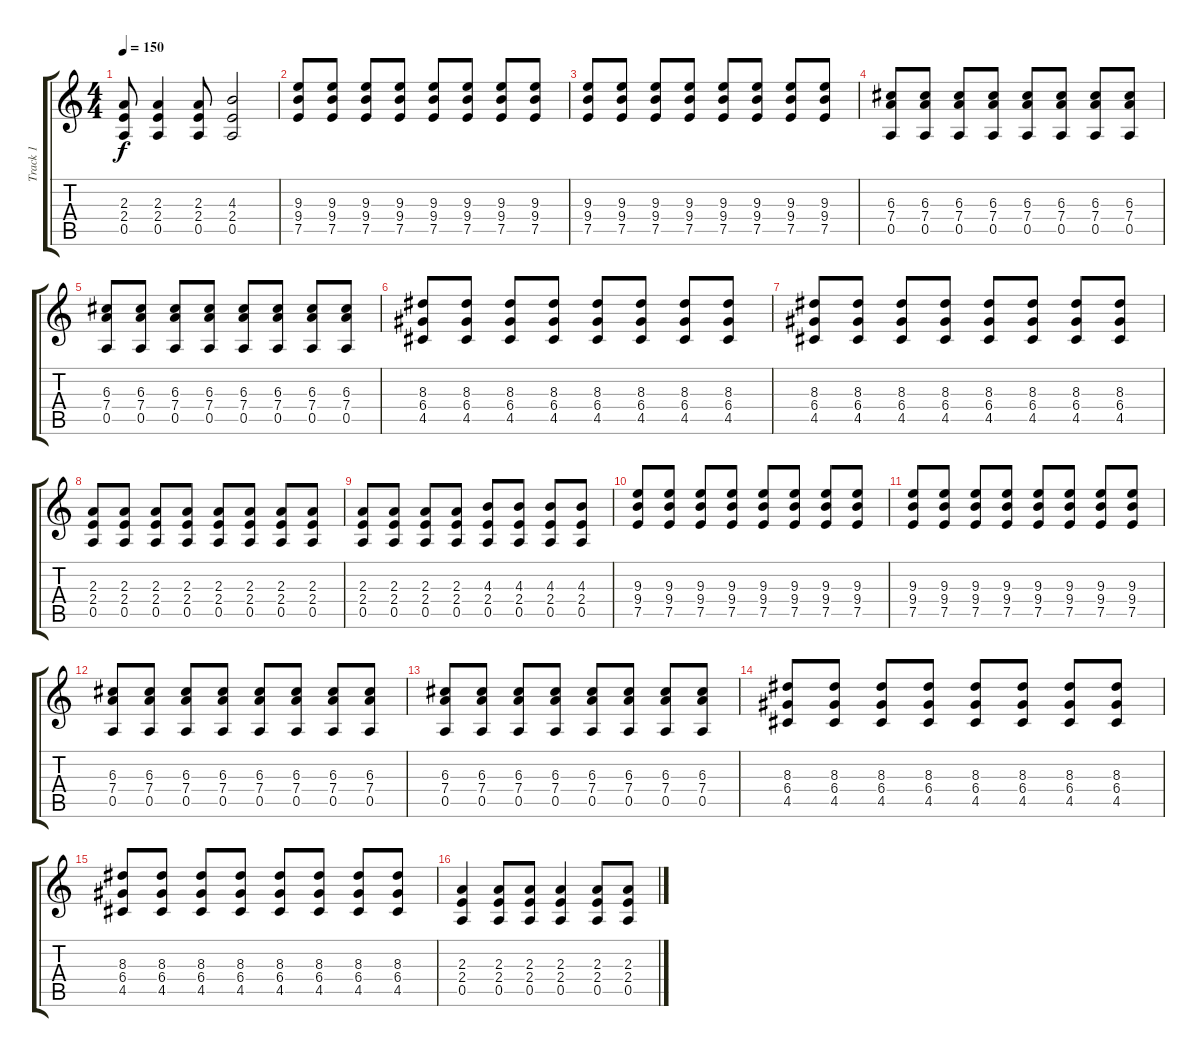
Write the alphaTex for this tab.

\track ("Track 1" "Track 1") {instrument overdrivenguitar}
\staff {score tabs}
\tuning (E4 B3 G3 D3 A2 E2) {hide}
\ts (4 4)
\tempo 150
\clef g2
\ks c
(2.3{t} 2.4{t} 0.5{t}).8{dy f} (2.3 2.4 0.5).4 (2.3 2.4 0.5).8 (4.3 2.4 0.5).2 |
(9.3 9.4 7.5).8 (9.3 9.4 7.5).8 (9.3 9.4 7.5).8 (9.3 9.4 7.5).8 (9.3 9.4 7.5).8 (9.3 9.4 7.5).8 (9.3 9.4 7.5).8 (9.3 9.4 7.5).8 |
(9.3 9.4 7.5).8 (9.3 9.4 7.5).8 (9.3 9.4 7.5).8 (9.3 9.4 7.5).8 (9.3 9.4 7.5).8 (9.3 9.4 7.5).8 (9.3 9.4 7.5).8 (9.3 9.4 7.5).8 |
(6.3 7.4 0.5).8 (6.3 7.4 0.5).8 (6.3 7.4 0.5).8 (6.3 7.4 0.5).8 (6.3 7.4 0.5).8 (6.3 7.4 0.5).8 (6.3 7.4 0.5).8 (6.3 7.4 0.5).8 |
(6.3 7.4 0.5).8 (6.3 7.4 0.5).8 (6.3 7.4 0.5).8 (6.3 7.4 0.5).8 (6.3 7.4 0.5).8 (6.3 7.4 0.5).8 (6.3 7.4 0.5).8 (6.3 7.4 0.5).8 |
(8.3 6.4 4.5).8 (8.3 6.4 4.5).8 (8.3 6.4 4.5).8 (8.3 6.4 4.5).8 (8.3 6.4 4.5).8 (8.3 6.4 4.5).8 (8.3 6.4 4.5).8 (8.3 6.4 4.5).8 |
(8.3 6.4 4.5).8 (8.3 6.4 4.5).8 (8.3 6.4 4.5).8 (8.3 6.4 4.5).8 (8.3 6.4 4.5).8 (8.3 6.4 4.5).8 (8.3 6.4 4.5).8 (8.3 6.4 4.5).8 |
(2.3 2.4 0.5).8 (2.3 2.4 0.5).8 (2.3 2.4 0.5).8 (2.3 2.4 0.5).8 (2.3 2.4 0.5).8 (2.3 2.4 0.5).8 (2.3 2.4 0.5).8 (2.3 2.4 0.5).8 |
(2.3 2.4 0.5).8 (2.3 2.4 0.5).8 (2.3 2.4 0.5).8 (2.3 2.4 0.5).8 (4.3 2.4 0.5).8 (4.3 2.4 0.5).8 (4.3 2.4 0.5).8 (4.3 2.4 0.5).8 |
(9.3 9.4 7.5).8 (9.3 9.4 7.5).8 (9.3 9.4 7.5).8 (9.3 9.4 7.5).8 (9.3 9.4 7.5).8 (9.3 9.4 7.5).8 (9.3 9.4 7.5).8 (9.3 9.4 7.5).8 |
(9.3 9.4 7.5).8 (9.3 9.4 7.5).8 (9.3 9.4 7.5).8 (9.3 9.4 7.5).8 (9.3 9.4 7.5).8 (9.3 9.4 7.5).8 (9.3 9.4 7.5).8 (9.3 9.4 7.5).8 |
(6.3 7.4 0.5).8 (6.3 7.4 0.5).8 (6.3 7.4 0.5).8 (6.3 7.4 0.5).8 (6.3 7.4 0.5).8 (6.3 7.4 0.5).8 (6.3 7.4 0.5).8 (6.3 7.4 0.5).8 |
(6.3 7.4 0.5).8 (6.3 7.4 0.5).8 (6.3 7.4 0.5).8 (6.3 7.4 0.5).8 (6.3 7.4 0.5).8 (6.3 7.4 0.5).8 (6.3 7.4 0.5).8 (6.3 7.4 0.5).8 |
(8.3 6.4 4.5).8 (8.3 6.4 4.5).8 (8.3 6.4 4.5).8 (8.3 6.4 4.5).8 (8.3 6.4 4.5).8 (8.3 6.4 4.5).8 (8.3 6.4 4.5).8 (8.3 6.4 4.5).8 |
(8.3 6.4 4.5).8 (8.3 6.4 4.5).8 (8.3 6.4 4.5).8 (8.3 6.4 4.5).8 (8.3 6.4 4.5).8 (8.3 6.4 4.5).8 (8.3 6.4 4.5).8 (8.3 6.4 4.5).8 |
(2.3 2.4 0.5).4 (2.3 2.4 0.5).8 (2.3 2.4 0.5).8 (2.3 2.4 0.5).4 (2.3 2.4 0.5).8 (2.3 2.4 0.5).8
